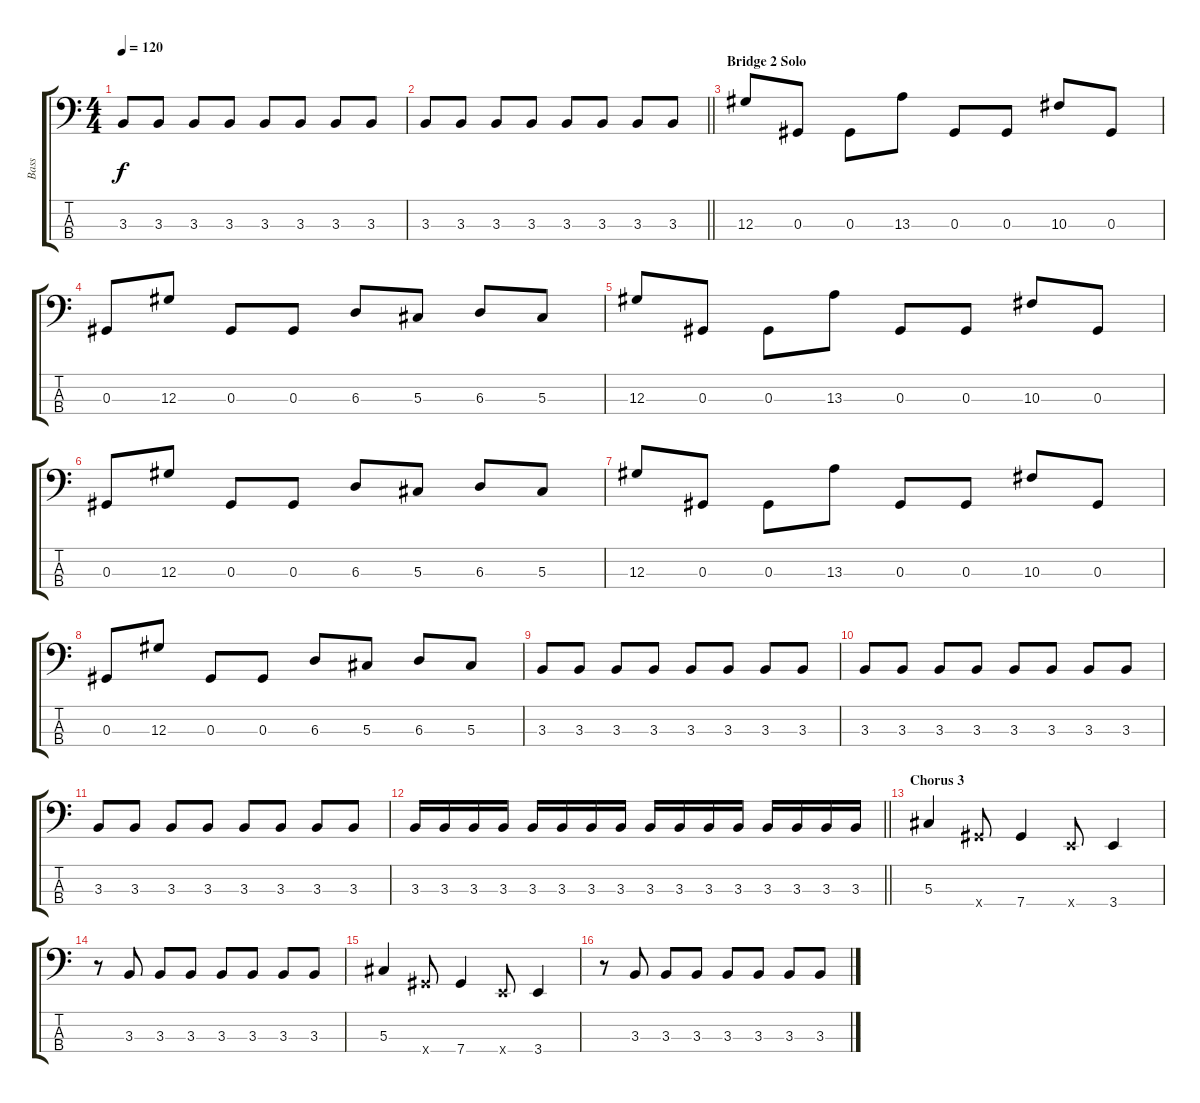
\track ("Bass" "Bass") {instrument electricbasspick}
\staff {score tabs}
\tuning (Gb2 Db2 Ab1 Db1) {hide}
\ts (4 4)
\tempo 120
\clef f4
\ks c
3.3.8{dy f} 3.3.8 3.3.8 3.3.8 3.3.8 3.3.8 3.3.8 3.3.8 |
\barLineRight lightlight
3.3.8 3.3.8 3.3.8 3.3.8 3.3.8 3.3.8 3.3.8 3.3.8 |
\section ("" "Bridge 2 Solo")
12.3.8 0.3.8 0.3.8 13.3.8 0.3.8 0.3.8 10.3.8 0.3.8 |
0.3.8 12.3.8 0.3.8 0.3.8 6.3.8 5.3.8 6.3.8 5.3.8 |
12.3.8 0.3.8 0.3.8 13.3.8 0.3.8 0.3.8 10.3.8 0.3.8 |
0.3.8 12.3.8 0.3.8 0.3.8 6.3.8 5.3.8 6.3.8 5.3.8 |
12.3.8 0.3.8 0.3.8 13.3.8 0.3.8 0.3.8 10.3.8 0.3.8 |
0.3.8 12.3.8 0.3.8 0.3.8 6.3.8 5.3.8 6.3.8 5.3.8 |
3.3.8 3.3.8 3.3.8 3.3.8 3.3.8 3.3.8 3.3.8 3.3.8 |
3.3.8 3.3.8 3.3.8 3.3.8 3.3.8 3.3.8 3.3.8 3.3.8 |
3.3.8 3.3.8 3.3.8 3.3.8 3.3.8 3.3.8 3.3.8 3.3.8 |
\barLineRight lightlight
3.3.16 3.3.16 3.3.16 3.3.16 3.3.16 3.3.16 3.3.16 3.3.16 3.3.16 3.3.16 3.3.16 3.3.16 3.3.16 3.3.16 3.3.16 3.3.16 |
\section ("" "Chorus 3")
5.3.4 7.4{x}.8 7.4.4 3.4{x}.8 3.4.4 |
r.8 3.3.8 3.3.8 3.3.8 3.3.8 3.3.8 3.3.8 3.3.8 |
5.3.4 7.4{x}.8 7.4.4 3.4{x}.8 3.4.4 |
r.8 3.3.8 3.3.8 3.3.8 3.3.8 3.3.8 3.3.8 3.3.8
